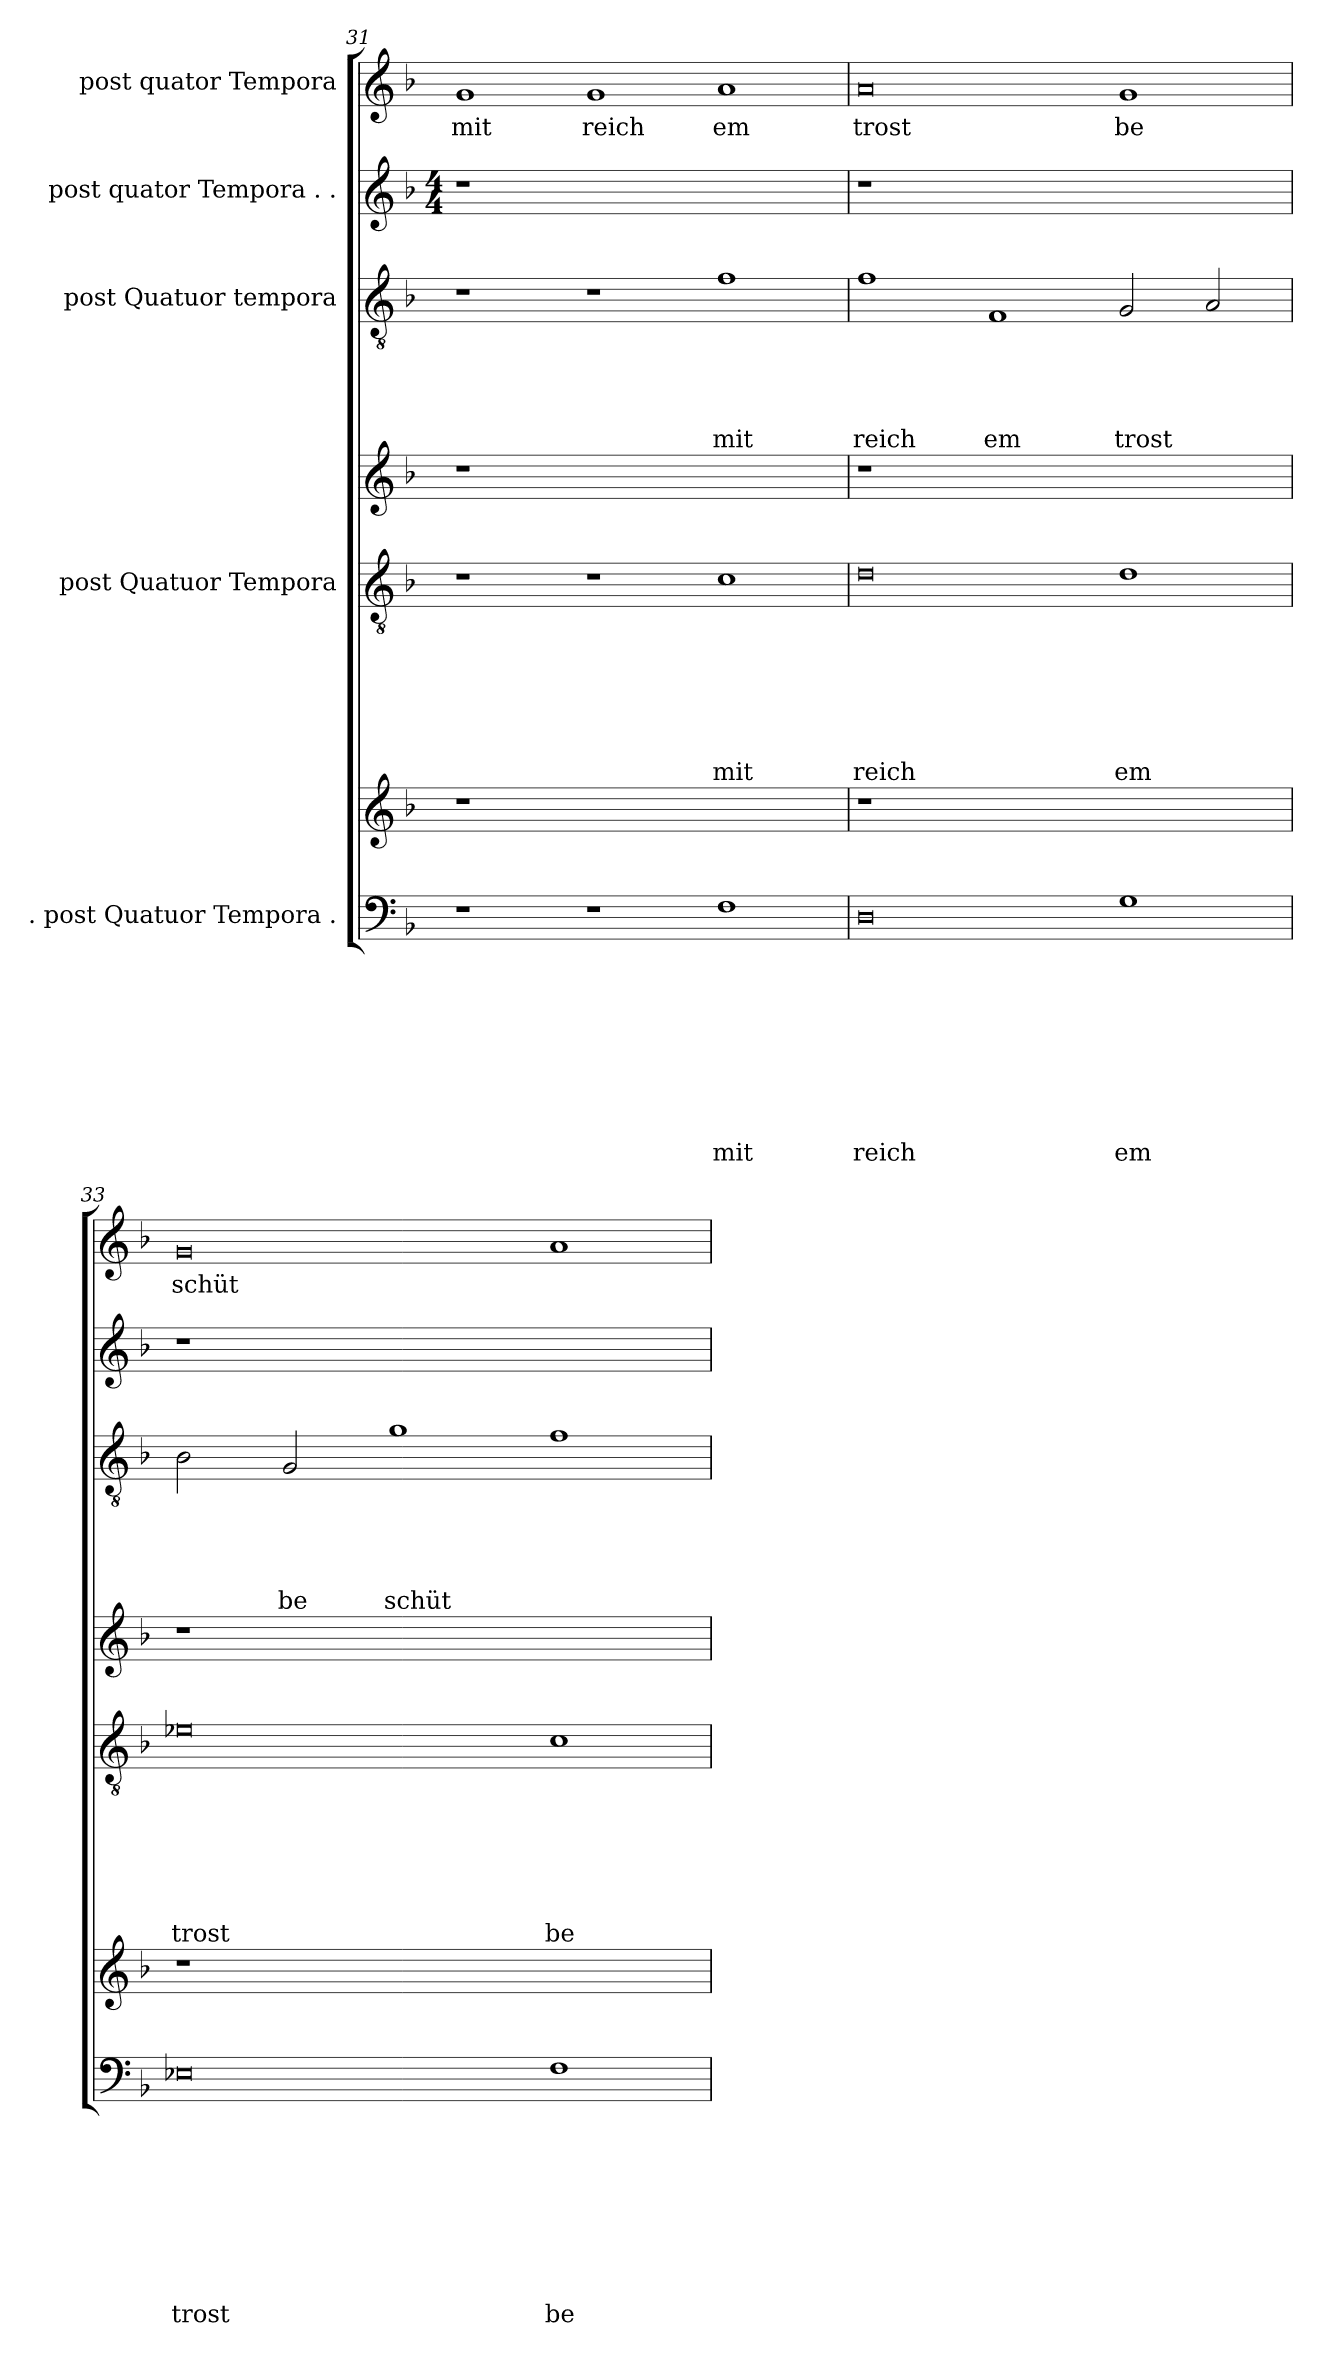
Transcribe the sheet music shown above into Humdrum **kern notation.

**kern	**text	**text	**text	**text	**text	**text	**text	**text	**text	**kern	**kern	**text	**text	**text	**text	**text	**text	**text	**kern	**kern	**text	**text	**text	**text	**text	**kern	**kern	**text
*part7	*part7	*part7	*part7	*part7	*part7	*part7	*part7	*part7	*part7	*part6	*part5	*part5	*part5	*part5	*part5	*part5	*part5	*part5	*part4	*part3	*part3	*part3	*part3	*part3	*part3	*part2	*part1	*part1
*staff7	*staff7	*staff7	*staff7	*staff7	*staff7	*staff7	*staff7	*staff7	*staff7	*staff6	*staff5	*staff5	*staff5	*staff5	*staff5	*staff5	*staff5	*staff5	*staff4	*staff3	*staff3	*staff3	*staff3	*staff3	*staff3	*staff2	*staff1	*staff1
*I". post Quatuor Tempora .	*	*	*	*	*	*	*	*	*	*	*I"post Quatuor Tempora	*	*	*	*	*	*	*	*	*I"post Quatuor tempora	*	*	*	*	*	*I"post quator Tempora . .	*I"post quator Tempora	*
!!LO:LB:g=z
*clefF4	*	*	*	*	*	*	*	*	*	*clefG2	*clefGv2	*	*	*	*	*	*	*	*clefG2	*clefGv2	*	*	*	*	*	*clefG2	*clefG2	*
*k[b-]	*	*	*	*	*	*	*	*	*	*k[b-]	*k[b-]	*	*	*	*	*	*	*	*k[b-]	*k[b-]	*	*	*	*	*	*k[b-]	*k[b-]	*
*F:	*	*	*	*	*	*	*	*	*	*F:	*F:	*	*	*	*	*	*	*	*F:	*F:	*	*	*	*	*	*F:	*F:	*
*	*	*	*	*	*	*	*	*	*	*	*	*	*	*	*	*	*	*	*	*	*	*	*	*	*	*M4/4	*	*
=31	=31	=31	=31	=31	=31	=31	=31	=31	=31	=31	=31	=31	=31	=31	=31	=31	=31	=31	=31	=31	=31	=31	=31	=31	=31	=31	=31	=31
!	!	!	!	!	!	!	!	!	!	!	!	!	!	!	!	!	!	!	!	!	!	!	!	!	!	!	!	!LO:LY:b
1r	.	.	.	.	.	.	.	.	.	1r	1r	.	.	.	.	.	.	.	1r	1r	.	.	.	.	.	1r	1g	mit
!	!	!	!	!	!	!	!	!	!	!	!	!	!	!	!	!	!	!	!	!	!	!	!	!	!	!	!	!LO:LY:b
1r	.	.	.	.	.	.	.	.	.	0ryy	1r	.	.	.	.	.	.	.	0ryy	1r	.	.	.	.	.	0ryy	1g	reich
!	!	!	!	!	!	!	!	!	!LO:LY:b	!	!	!	!	!	!	!	!	!LO:LY:b	!	!	!	!	!	!	!LO:LY:b	!	!	!LO:LY:b
1F	.	.	.	.	.	.	.	.	mit	.	1c	.	.	.	.	.	.	mit	.	1f	.	.	.	.	mit	.	1a	em
=32	=32	=32	=32	=32	=32	=32	=32	=32	=32	=32	=32	=32	=32	=32	=32	=32	=32	=32	=32	=32	=32	=32	=32	=32	=32	=32	=32	=32
!	!	!	!	!	!	!	!	!	!LO:LY:b	!	!	!	!	!	!	!	!	!LO:LY:b	!	!	!	!	!	!	!LO:LY:b	!	!	!LO:LY:b
0D	.	.	.	.	.	.	.	.	reich	1r	0d	.	.	.	.	.	.	reich	1r	1f	.	.	.	.	reich	1r	0a	trost
!	!	!	!	!	!	!	!	!	!	!	!	!	!	!	!	!	!	!	!	!	!	!	!	!	!LO:LY:b	!	!	!
.	.	.	.	.	.	.	.	.	.	0ryy	.	.	.	.	.	.	.	.	0ryy	1F	.	.	.	.	em	0ryy	.	.
!	!	!	!	!	!	!	!	!	!LO:LY:b	!	!	!	!	!	!	!	!	!LO:LY:b	!	!	!	!	!	!	!LO:LY:b	!	!	!LO:LY:b
1G	.	.	.	.	.	.	.	.	em	.	1d	.	.	.	.	.	.	em	.	2G/	.	.	.	.	trost	.	1g	be
.	.	.	.	.	.	.	.	.	.	.	.	.	.	.	.	.	.	.	.	2A/	.	.	.	.	.	.	.	.
=33	=33	=33	=33	=33	=33	=33	=33	=33	=33	=33	=33	=33	=33	=33	=33	=33	=33	=33	=33	=33	=33	=33	=33	=33	=33	=33	=33	=33
!	!	!	!	!	!	!	!	!	!LO:LY:b	!	!	!	!	!	!	!	!	!LO:LY:b	!	!	!	!	!	!	!	!	!	!LO:LY:b
0E-X	.	.	.	.	.	.	.	.	trost	1r	0e-X	.	.	.	.	.	.	trost	1r	2B-\	.	.	.	.	.	1r	0g	schüt
!	!	!	!	!	!	!	!	!	!	!	!	!	!	!	!	!	!	!	!	!	!	!	!	!	!LO:LY:b	!	!	!
.	.	.	.	.	.	.	.	.	.	.	.	.	.	.	.	.	.	.	.	2G/	.	.	.	.	be	.	.	.
!	!	!	!	!	!	!	!	!	!	!	!	!	!	!	!	!	!	!	!	!	!	!	!	!	!LO:LY:b	!	!	!
.	.	.	.	.	.	.	.	.	.	0ryy	.	.	.	.	.	.	.	.	0ryy	1g	.	.	.	.	schüt	0ryy	.	.
!	!	!	!	!	!	!	!	!	!LO:LY:b	!	!	!	!	!	!	!	!	!LO:LY:b	!	!	!	!	!	!	!	!	!	!
1F	.	.	.	.	.	.	.	.	be	.	1c	.	.	.	.	.	.	be-	.	1f	.	.	.	.	.	.	1a	.
=	=	=	=	=	=	=	=	=	=	=	=	=	=	=	=	=	=	=	=	=	=	=	=	=	=	=	=	=
*-	*-	*-	*-	*-	*-	*-	*-	*-	*-	*-	*-	*-	*-	*-	*-	*-	*-	*-	*-	*-	*-	*-	*-	*-	*-	*-	*-	*-
